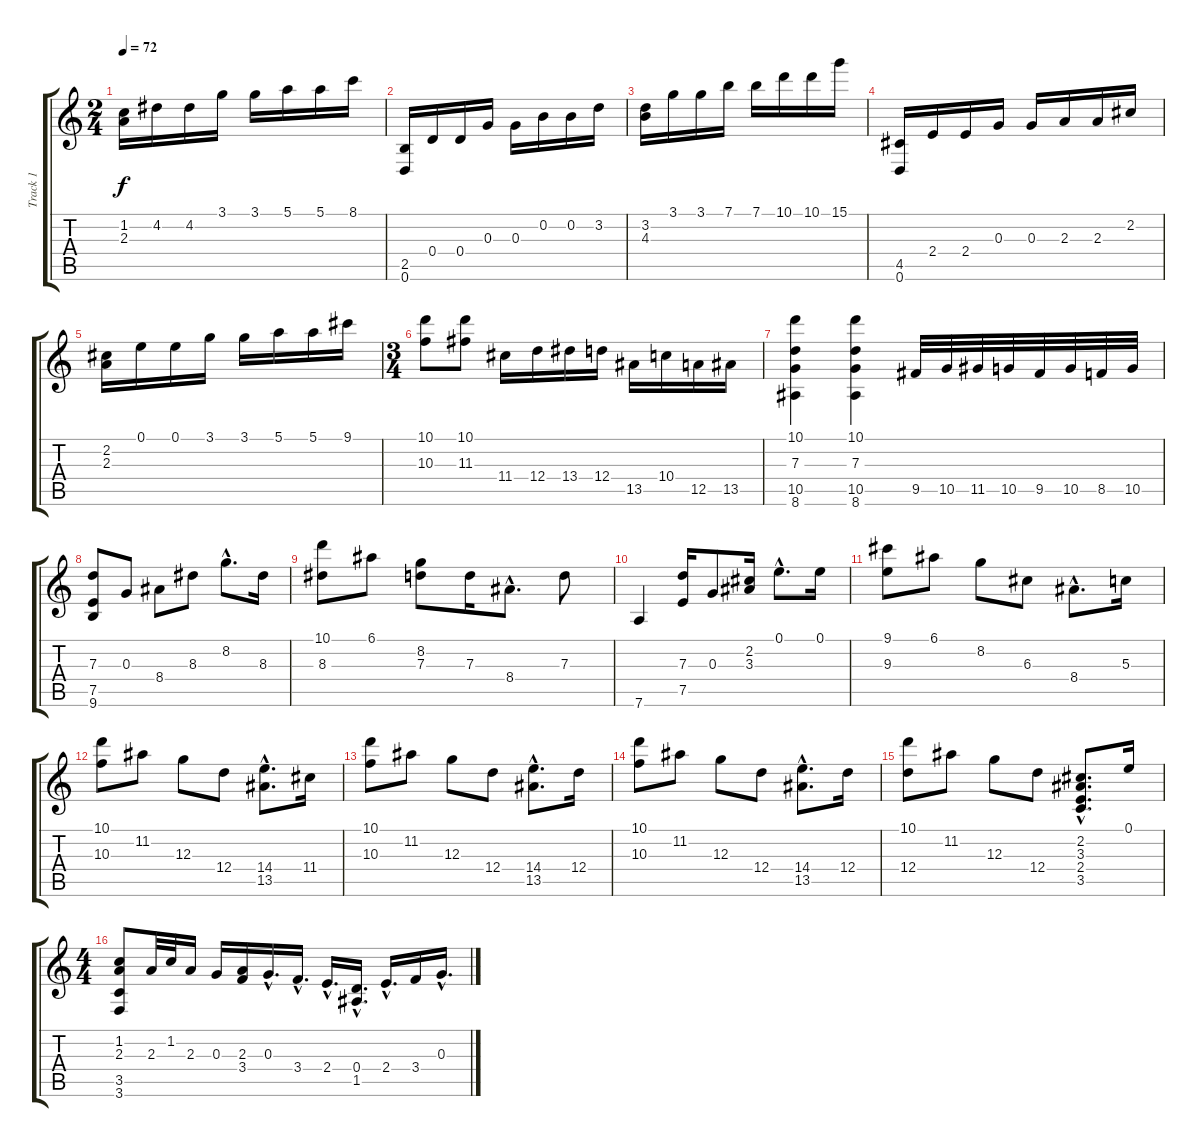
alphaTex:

\track ("Track 1" "Track 1") {instrument acousticguitarnylon}
\staff {score tabs}
\tuning (E4 B3 G3 D3 A2 D2) {hide}
\ts (2 4)
\tempo 72
\clef g2
\ks c
(1.2 2.3).16{dy f} 4.2.16 4.2.16 3.1.16 3.1.16 5.1.16 5.1.16 8.1.16 |
(2.5 0.6).16 0.4.16 0.4.16 0.3.16 0.3.16 0.2.16 0.2.16 3.2.16 |
(3.2 4.3).16 3.1.16 3.1.16 7.1.16 7.1.16 10.1.16 10.1.16 15.1.16 |
(4.5 0.6).16 2.4.16 2.4.16 0.3.16 0.3.16 2.3.16 2.3.16 2.2.16 |
(2.2 2.3).16 0.1.16 0.1.16 3.1.16 3.1.16 5.1.16 5.1.16 9.1.16 |
\ts (3 4)
(10.1 10.3).8 (10.1 11.3).8 11.4.16 12.4.16 13.4.16 12.4.16 13.5.16 10.4.16 12.5.16 13.5.16 |
(10.1 7.3 10.5 8.6).4 (10.1 7.3 10.5 8.6).4 9.5.32 10.5.32 11.5.32 10.5.32 9.5.32 10.5.32 8.5.32 10.5.32 |
(7.3 7.5 9.6).8 0.3.8 8.4.8 8.3.8 8.2{hac}.8{d} 8.3.16 |
(10.1 8.3).8 6.1.8 (8.2 7.3).8 7.3.16 8.4{hac}.8{d} 7.3.8 |
7.6.4 (7.3 7.5).16 0.3.8 (2.2 3.3).16 0.1{hac}.8{d} 0.1.16 |
(9.1 9.3).8 6.1.8 8.2.8 6.3.8 8.4{hac}.8{d} 5.3.16 |
(10.1 10.3).8 11.2.8 12.3.8 12.4.8 (14.4{hac} 13.5{hac}).8{d} 11.4.16 |
(10.1 10.3).8 11.2.8 12.3.8 12.4.8 (14.4{hac} 13.5{hac}).8{d} 12.4.16 |
(10.1 10.3).8 11.2.8 12.3.8 12.4.8 (14.4{hac} 13.5{hac}).8{d} 12.4.16 |
(10.1 12.4).8 11.2.8 12.3.8 12.4.8 (2.2{hac} 3.3{hac} 2.4{hac} 3.5{hac}).8{d} 0.1.16 |
\ts (4 4)
(1.2 2.3 3.5 3.6).8 2.3.32 1.2.32 2.3.16 0.3.16 (2.3 3.4).16 0.3{hac}.16{d} 3.4{hac}.16{d} 2.4{hac}.16{d} (0.4{hac} 1.5{hac}).16{d} 2.4{hac}.16{d} 3.4.16 0.3{hac}.16{d}
